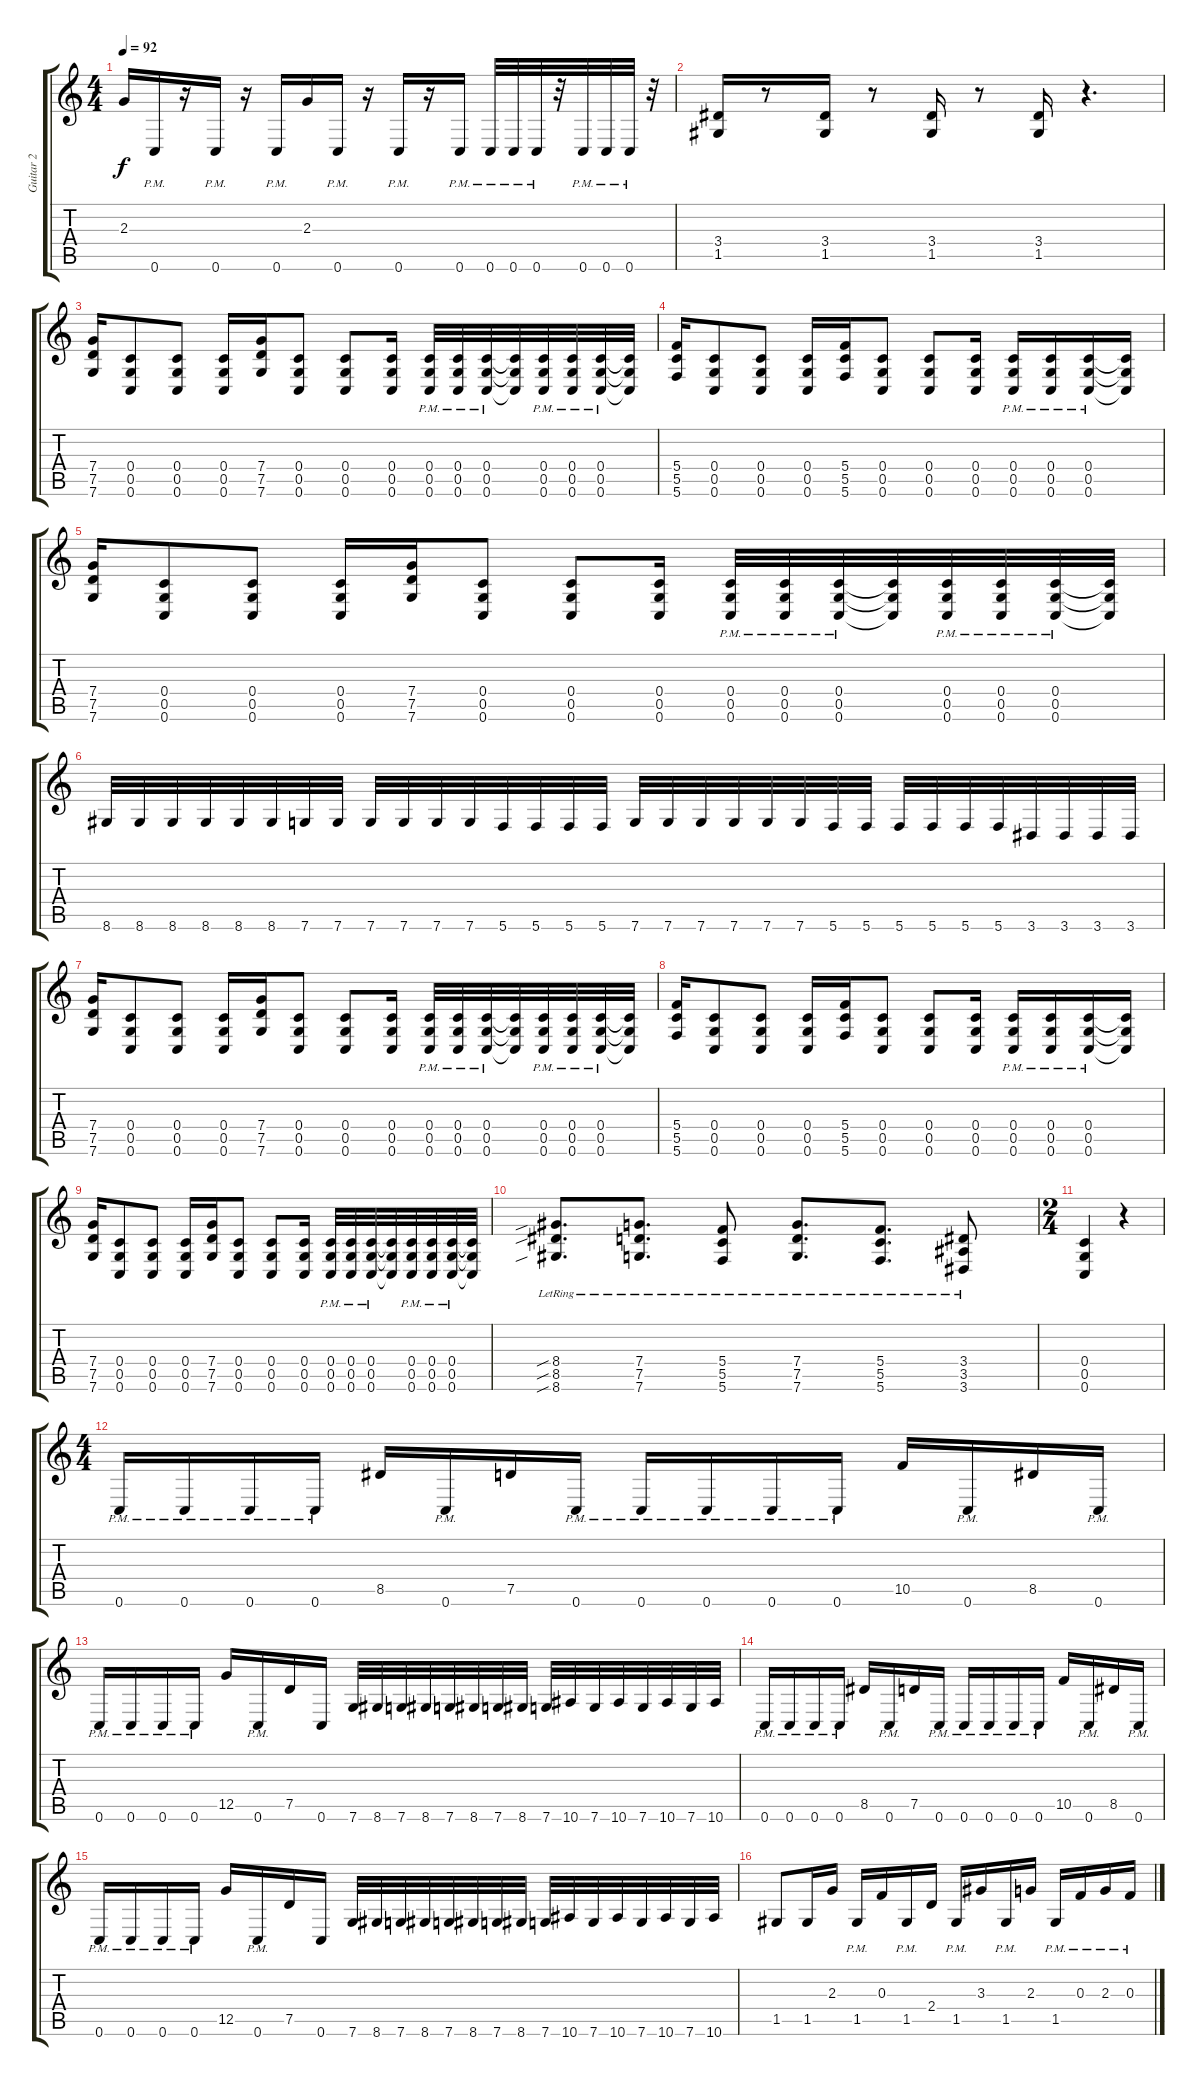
\track ("Guitar 2" "Guitar 2") {instrument distortionguitar}
\staff {score tabs}
\tuning (D4 A3 F3 C3 G2 C2) {hide}
\ts (4 4)
\tempo 92
\clef g2
\ks c
2.3.16{dy f} 0.6{pm}.16 r.16 0.6{pm}.16 r.16 0.6{pm}.16 2.3.16 0.6{pm}.16 r.16 0.6{pm}.16 r.16 0.6{pm}.16 0.6{pm}.32 0.6{pm}.32 0.6{pm}.32 r.32 0.6{pm}.32 0.6{pm}.32 0.6{pm}.32 r.32 |
(3.4 1.5).16 r.8 (3.4 1.5).16 r.8 (3.4 1.5).16 r.8 (3.4 1.5).16 r.4{d} |
(7.4 7.5 7.6).16 (0.4 0.5 0.6).8 (0.4 0.5 0.6).8 (0.4 0.5 0.6).16 (7.4 7.5 7.6).16 (0.4 0.5 0.6).8 (0.4 0.5 0.6).8 (0.4 0.5 0.6).16 (0.4{pm} 0.5{pm} 0.6{pm}).32 (0.4{pm} 0.5{pm} 0.6{pm}).32 (0.4{pm} 0.5{pm} 0.6{pm}).32 (0.4{t} 0.5{t} 0.6{t}).32 (0.4{pm} 0.5{pm} 0.6{pm}).32 (0.4{pm} 0.5{pm} 0.6{pm}).32 (0.4{pm} 0.5{pm} 0.6{pm}).32 (0.4{t} 0.5{t} 0.6{t}).32 |
(5.4 5.5 5.6).16 (0.4 0.5 0.6).8 (0.4 0.5 0.6).8 (0.4 0.5 0.6).16 (5.4 5.5 5.6).16 (0.4 0.5 0.6).8 (0.4 0.5 0.6).8 (0.4 0.5 0.6).16 (0.4{pm} 0.5{pm} 0.6{pm}).16 (0.4{pm} 0.5{pm} 0.6{pm}).16 (0.4{pm} 0.5{pm} 0.6{pm}).16 (0.4{t} 0.5{t} 0.6{t}).16 |
(7.4 7.5 7.6).16 (0.4 0.5 0.6).8 (0.4 0.5 0.6).8 (0.4 0.5 0.6).16 (7.4 7.5 7.6).16 (0.4 0.5 0.6).8 (0.4 0.5 0.6).8 (0.4 0.5 0.6).16 (0.4{pm} 0.5{pm} 0.6{pm}).32 (0.4{pm} 0.5{pm} 0.6{pm}).32 (0.4{pm} 0.5{pm} 0.6{pm}).32 (0.4{t} 0.5{t} 0.6{t}).32 (0.4{pm} 0.5{pm} 0.6{pm}).32 (0.4{pm} 0.5{pm} 0.6{pm}).32 (0.4{pm} 0.5{pm} 0.6{pm}).32 (0.4{t} 0.5{t} 0.6{t}).32 |
8.6.32 8.6.32 8.6.32 8.6.32 8.6.32 8.6.32 7.6.32 7.6.32 7.6.32 7.6.32 7.6.32 7.6.32 5.6.32 5.6.32 5.6.32 5.6.32 7.6.32 7.6.32 7.6.32 7.6.32 7.6.32 7.6.32 5.6.32 5.6.32 5.6.32 5.6.32 5.6.32 5.6.32 3.6.32 3.6.32 3.6.32 3.6.32 |
(7.4 7.5 7.6).16 (0.4 0.5 0.6).8 (0.4 0.5 0.6).8 (0.4 0.5 0.6).16 (7.4 7.5 7.6).16 (0.4 0.5 0.6).8 (0.4 0.5 0.6).8 (0.4 0.5 0.6).16 (0.4{pm} 0.5{pm} 0.6{pm}).32 (0.4{pm} 0.5{pm} 0.6{pm}).32 (0.4{pm} 0.5{pm} 0.6{pm}).32 (0.4{t} 0.5{t} 0.6{t}).32 (0.4{pm} 0.5{pm} 0.6{pm}).32 (0.4{pm} 0.5{pm} 0.6{pm}).32 (0.4{pm} 0.5{pm} 0.6{pm}).32 (0.4{t} 0.5{t} 0.6{t}).32 |
(5.4 5.5 5.6).16 (0.4 0.5 0.6).8 (0.4 0.5 0.6).8 (0.4 0.5 0.6).16 (5.4 5.5 5.6).16 (0.4 0.5 0.6).8 (0.4 0.5 0.6).8 (0.4 0.5 0.6).16 (0.4{pm} 0.5{pm} 0.6{pm}).16 (0.4{pm} 0.5{pm} 0.6{pm}).16 (0.4{pm} 0.5{pm} 0.6{pm}).16 (0.4{t} 0.5{t} 0.6{t}).16 |
(7.4 7.5 7.6).16 (0.4 0.5 0.6).8 (0.4 0.5 0.6).8 (0.4 0.5 0.6).16 (7.4 7.5 7.6).16 (0.4 0.5 0.6).8 (0.4 0.5 0.6).8 (0.4 0.5 0.6).16 (0.4{pm} 0.5{pm} 0.6{pm}).32 (0.4{pm} 0.5{pm} 0.6{pm}).32 (0.4{pm} 0.5{pm} 0.6{pm}).32 (0.4{t} 0.5{t} 0.6{t}).32 (0.4{pm} 0.5{pm} 0.6{pm}).32 (0.4{pm} 0.5{pm} 0.6{pm}).32 (0.4{pm} 0.5{pm} 0.6{pm}).32 (0.4{t} 0.5{t} 0.6{t}).32 |
(8.4{sib lr} 8.5{sib lr} 8.6{sib lr}).8{d} (7.4{lr} 7.5{lr} 7.6{lr}).8{d} (5.4{lr} 5.5{lr} 5.6{lr}).8 (7.4{lr} 7.5{lr} 7.6{lr}).8{d} (5.4{lr} 5.5{lr} 5.6{lr}).8{d} (3.4{lr} 3.5{lr} 3.6{lr}).8 |
\ts (2 4)
(0.4 0.5 0.6).4 r.4 |
\ts (4 4)
0.6{pm}.16 0.6{pm}.16 0.6{pm}.16 0.6{pm}.16 8.5.16 0.6{pm}.16 7.5.16 0.6{pm}.16 0.6{pm}.16 0.6{pm}.16 0.6{pm}.16 0.6{pm}.16 10.5.16 0.6{pm}.16 8.5.16 0.6{pm}.16 |
0.6{pm}.16 0.6{pm}.16 0.6{pm}.16 0.6{pm}.16 12.5.16 0.6{pm}.16 7.5.16 0.6.16 7.6.32 8.6.32 7.6.32 8.6.32 7.6.32 8.6.32 7.6.32 8.6.32 7.6.32 10.6.32 7.6.32 10.6.32 7.6.32 10.6.32 7.6.32 10.6.32 |
0.6{pm}.16 0.6{pm}.16 0.6{pm}.16 0.6{pm}.16 8.5.16 0.6{pm}.16 7.5.16 0.6{pm}.16 0.6{pm}.16 0.6{pm}.16 0.6{pm}.16 0.6{pm}.16 10.5.16 0.6{pm}.16 8.5.16 0.6{pm}.16 |
0.6{pm}.16 0.6{pm}.16 0.6{pm}.16 0.6{pm}.16 12.5.16 0.6{pm}.16 7.5.16 0.6.16 7.6.32 8.6.32 7.6.32 8.6.32 7.6.32 8.6.32 7.6.32 8.6.32 7.6.32 10.6.32 7.6.32 10.6.32 7.6.32 10.6.32 7.6.32 10.6.32 |
1.5.8 1.5.16 2.3.16 1.5{pm}.16 0.3.16 1.5{pm}.16 2.4.16 1.5{pm}.16 3.3.16 1.5{pm}.16 2.3.16 1.5{pm}.16 0.3{pm}.16 2.3{pm}.16 0.3{pm}.16
